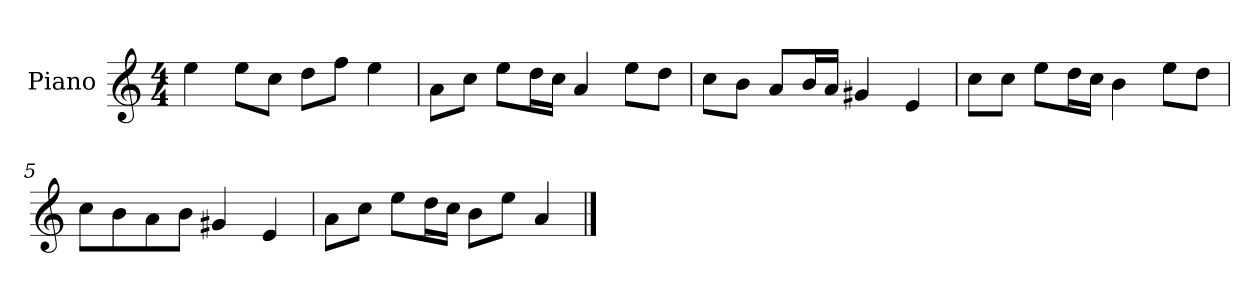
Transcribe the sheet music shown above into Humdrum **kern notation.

**kern
*part1
*staff1
*I"Piano
*I'P-no
*clefG2
*k[]
*M4/4
*MM90
=1
4ee\
8ee\L
8cc\J
8dd\L
8ff\J
4ee\
=2
8a\L
8cc\J
8ee\L
16dd\L
16cc\JJ
4a/
8ee\L
8dd\J
=3
8cc\L
8b\J
8a/L
16b/L
16a/JJ
4g#X/
4e/
=4
8cc\L
8cc\J
8ee\L
16dd\L
16cc\JJ
4b\
8ee\L
8dd\J
=5
8cc\L
8b\
8a\
8b\J
4g#X/
4e/
!!LO:LB:g=z
=6
8a\L
8cc\J
8ee\L
16dd\L
16cc\JJ
8b\L
8ee\J
4a/
==
*-
